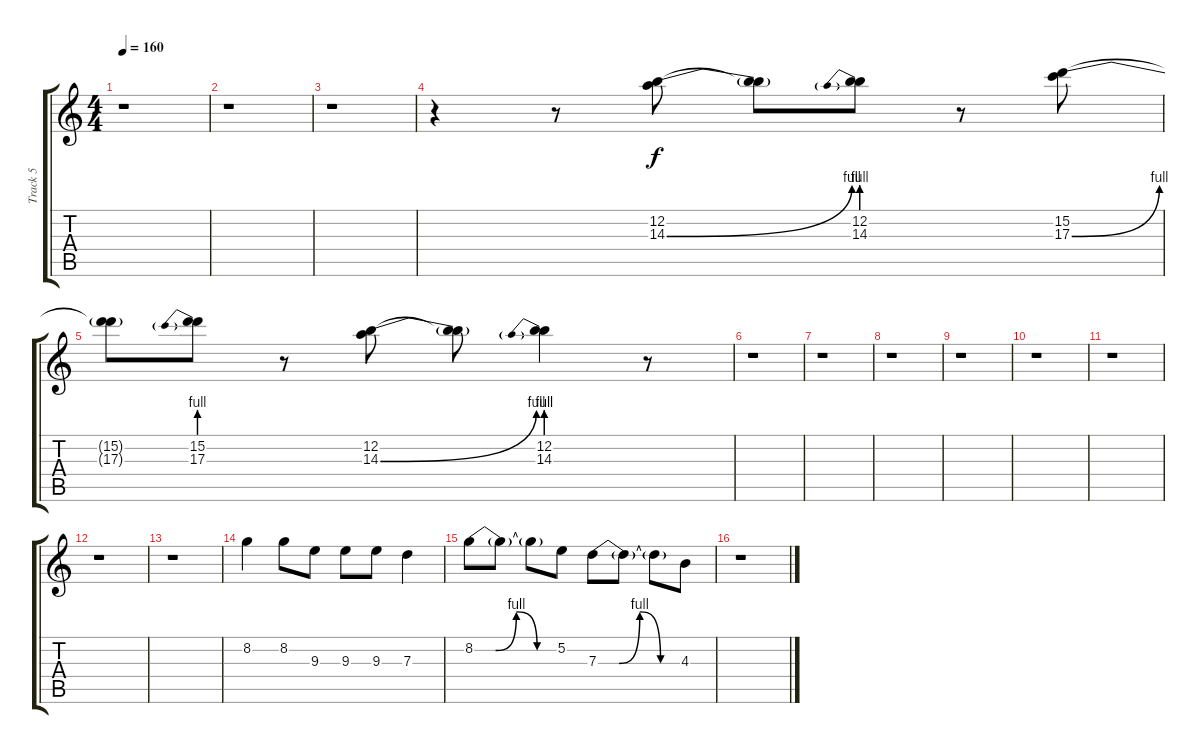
\track ("Track 5" "Track 5") {instrument distortionguitar}
\staff {score tabs}
\tuning (E4 B3 G3 D3 A2 E2) {hide}
\ts (4 4)
\tempo 160
\clef g2
\ks c
r.1{dy f} |
r.1 |
r.1 |
r.4 r.8 (12.2 14.3{be (bend 0 0 60 4)}).8 (12.2{t} 14.3{t}).8 (12.2 14.3{be (prebend 0 4 60 4)}).8 r.8 (15.2 17.3{be (bend 0 0 60 4)}).8 |
(15.2{t} 17.3{t}).8 (15.2 17.3{be (prebend 0 4 60 4)}).8 r.8 (12.2 14.3{be (bend 0 0 60 4)}).8 (12.2{t} 14.3{t}).8 (12.2 14.3{be (prebend 0 4 60 4)}).4 r.8 |
r.1 |
r.1 |
r.1 |
r.1 |
r.1 |
r.1 |
r.1 |
r.1 |
8.2.4 8.2.8 9.3.8 9.3.8 9.3.8 7.3.4 |
8.2{be (custom 0 0 15 0 30 4 45 0 60 0)}.8 8.2{t}.8 8.2{t}.8 5.2.8 7.3{be (custom 0 0 15 0 30 4 45 0 60 0)}.8 7.3{t}.8 7.3{t}.8 4.3.8 |
r.1
